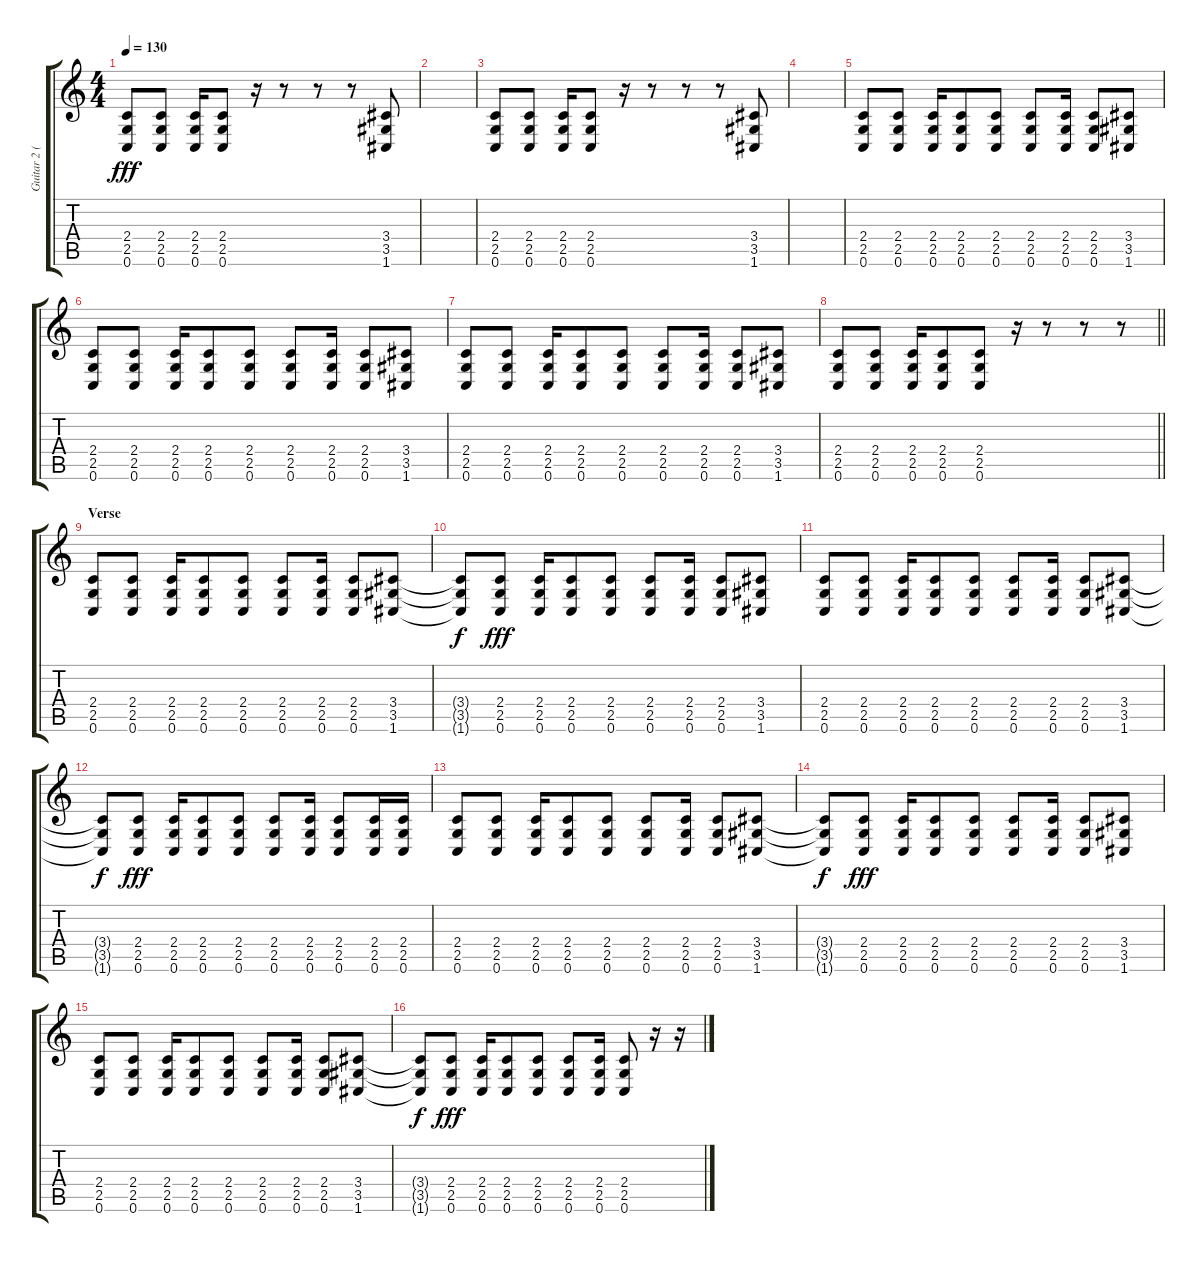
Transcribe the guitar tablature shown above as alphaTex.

\track ("Guitar 2 (J-P)" "Guitar 2 (") {instrument distortionguitar}
\staff {score tabs}
\tuning (C4 G3 Eb3 Bb2 F2 C2) {hide}
\ts (4 4)
\tempo 130
\clef g2
\ks c
(2.4 2.5 0.6).8{dy fff} (2.4 2.5 0.6).8 (2.4 2.5 0.6).16 (2.4 2.5 0.6).8 r.16 r.8 r.8 r.8 (3.4 3.5 1.6).8 |
|
(2.4 2.5 0.6).8 (2.4 2.5 0.6).8 (2.4 2.5 0.6).16 (2.4 2.5 0.6).8 r.16 r.8 r.8 r.8 (3.4 3.5 1.6).8 |
|
(2.4 2.5 0.6).8 (2.4 2.5 0.6).8 (2.4 2.5 0.6).16 (2.4 2.5 0.6).8 (2.4 2.5 0.6).8 (2.4 2.5 0.6).8 (2.4 2.5 0.6).16 (2.4 2.5 0.6).8 (3.4 3.5 1.6).8 |
(2.4 2.5 0.6).8 (2.4 2.5 0.6).8 (2.4 2.5 0.6).16 (2.4 2.5 0.6).8 (2.4 2.5 0.6).8 (2.4 2.5 0.6).8 (2.4 2.5 0.6).16 (2.4 2.5 0.6).8 (3.4 3.5 1.6).8 |
(2.4 2.5 0.6).8 (2.4 2.5 0.6).8 (2.4 2.5 0.6).16 (2.4 2.5 0.6).8 (2.4 2.5 0.6).8 (2.4 2.5 0.6).8 (2.4 2.5 0.6).16 (2.4 2.5 0.6).8 (3.4 3.5 1.6).8 |
\barLineRight lightlight
(2.4 2.5 0.6).8 (2.4 2.5 0.6).8 (2.4 2.5 0.6).16 (2.4 2.5 0.6).8 (2.4 2.5 0.6).8 r.16 r.8 r.8 r.8 |
\section ("" "Verse")
(2.4 2.5 0.6).8 (2.4 2.5 0.6).8 (2.4 2.5 0.6).16 (2.4 2.5 0.6).8 (2.4 2.5 0.6).8 (2.4 2.5 0.6).8 (2.4 2.5 0.6).16 (2.4 2.5 0.6).8 (3.4 3.5 1.6).8 |
(3.4{t} 3.5{t} 1.6{t}).8{dy f} (2.4 2.5 0.6).8{dy fff} (2.4 2.5 0.6).16 (2.4 2.5 0.6).8 (2.4 2.5 0.6).8 (2.4 2.5 0.6).8 (2.4 2.5 0.6).16 (2.4 2.5 0.6).8 (3.4 3.5 1.6).8 |
(2.4 2.5 0.6).8 (2.4 2.5 0.6).8 (2.4 2.5 0.6).16 (2.4 2.5 0.6).8 (2.4 2.5 0.6).8 (2.4 2.5 0.6).8 (2.4 2.5 0.6).16 (2.4 2.5 0.6).8 (3.4 3.5 1.6).8 |
(3.4{t} 3.5{t} 1.6{t}).8{dy f} (2.4 2.5 0.6).8{dy fff} (2.4 2.5 0.6).16 (2.4 2.5 0.6).8 (2.4 2.5 0.6).8 (2.4 2.5 0.6).8 (2.4 2.5 0.6).16 (2.4 2.5 0.6).8 (2.4 2.5 0.6).16 (2.4 2.5 0.6).16 |
(2.4 2.5 0.6).8 (2.4 2.5 0.6).8 (2.4 2.5 0.6).16 (2.4 2.5 0.6).8 (2.4 2.5 0.6).8 (2.4 2.5 0.6).8 (2.4 2.5 0.6).16 (2.4 2.5 0.6).8 (3.4 3.5 1.6).8 |
(3.4{t} 3.5{t} 1.6{t}).8{dy f} (2.4 2.5 0.6).8{dy fff} (2.4 2.5 0.6).16 (2.4 2.5 0.6).8 (2.4 2.5 0.6).8 (2.4 2.5 0.6).8 (2.4 2.5 0.6).16 (2.4 2.5 0.6).8 (3.4 3.5 1.6).8 |
(2.4 2.5 0.6).8 (2.4 2.5 0.6).8 (2.4 2.5 0.6).16 (2.4 2.5 0.6).8 (2.4 2.5 0.6).8 (2.4 2.5 0.6).8 (2.4 2.5 0.6).16 (2.4 2.5 0.6).8 (3.4 3.5 1.6).8 |
(3.4{t} 3.5{t} 1.6{t}).8{dy f} (2.4 2.5 0.6).8{dy fff} (2.4 2.5 0.6).16 (2.4 2.5 0.6).8 (2.4 2.5 0.6).8 (2.4 2.5 0.6).8 (2.4 2.5 0.6).16 (2.4 2.5 0.6).8 r.16 r.16
